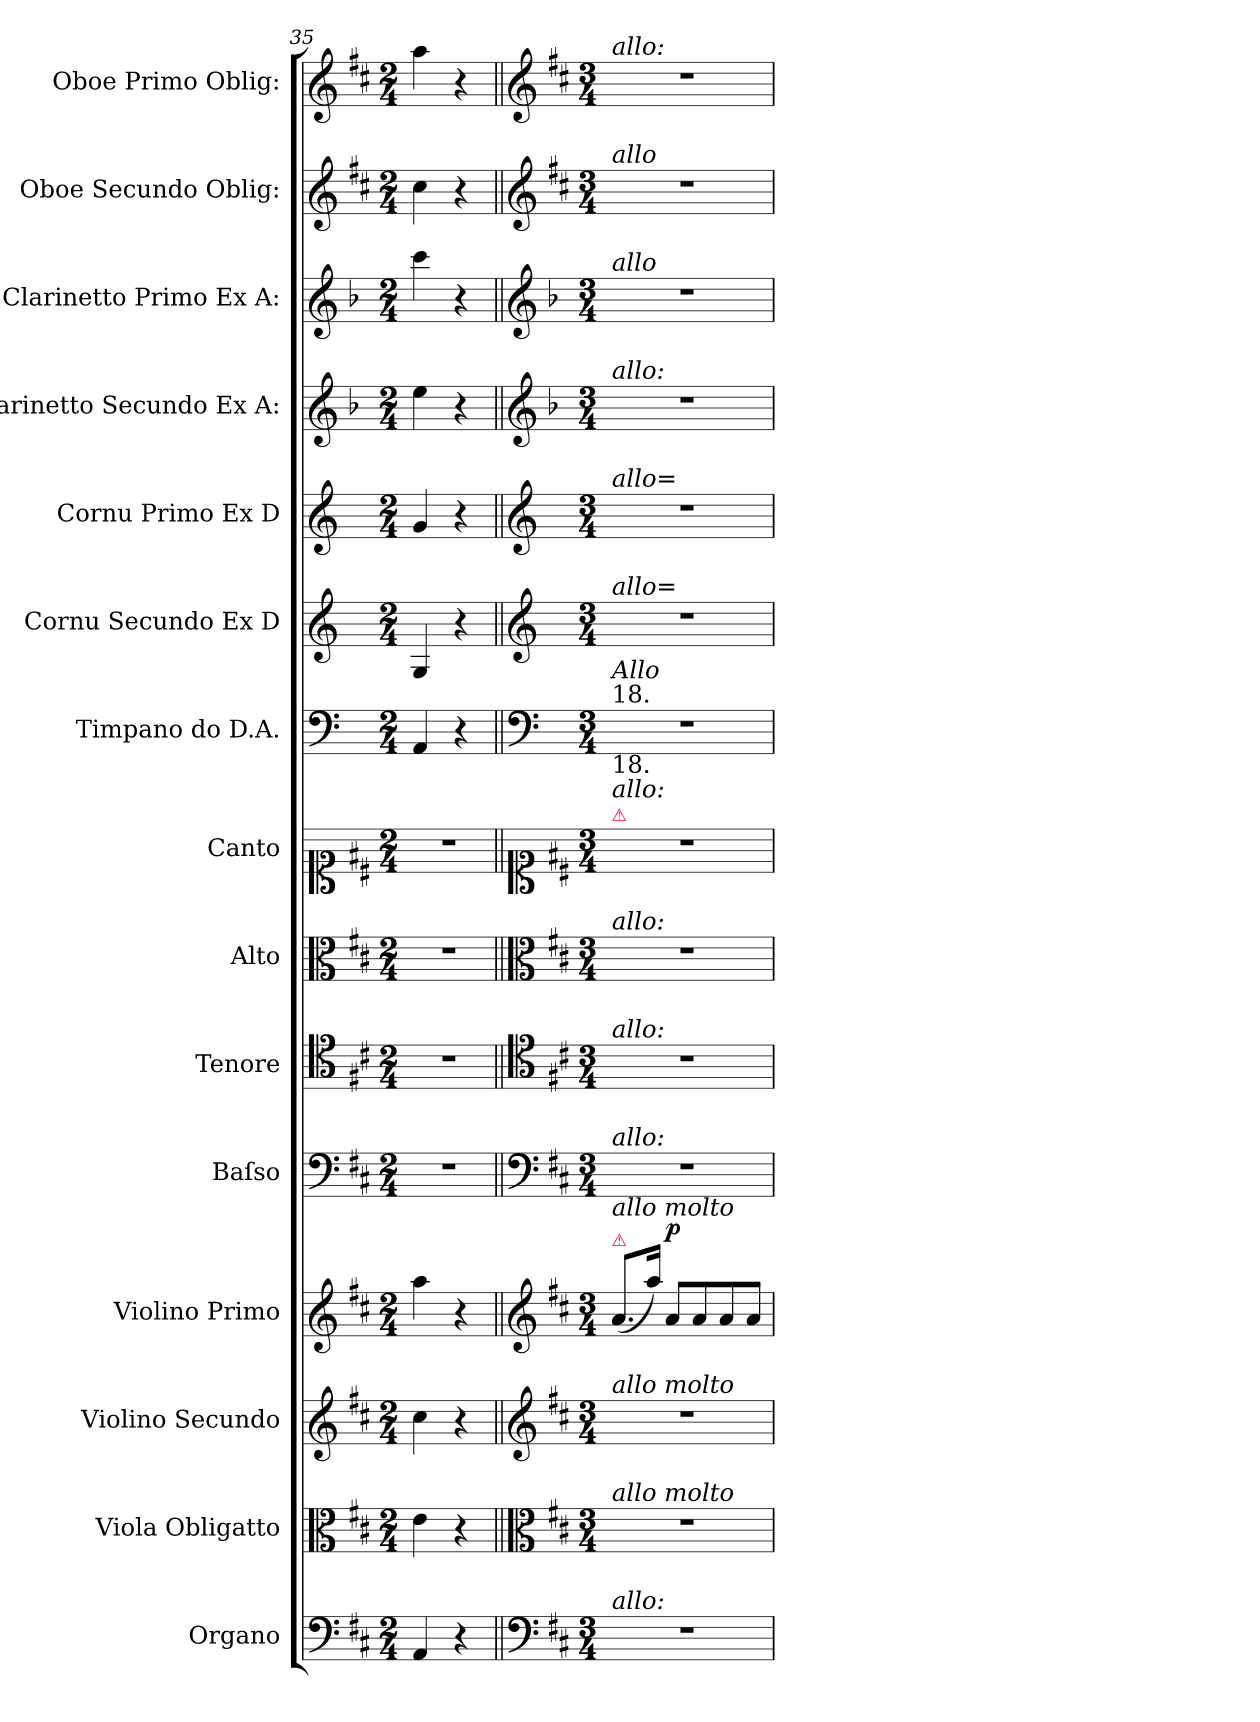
**kern	**kern	**kern	**kern	**dynam	**kern	**kern	**kern	**kern	**kern	**kern	**kern	**kern	**kern	**kern	**kern
*part15	*part14	*part13	*part12	*part12	*part11	*part10	*part9	*part8	*part7	*part6	*part5	*part4	*part3	*part2	*part1
*staff15	*staff14	*staff13	*staff12	*staff12	*staff11	*staff10	*staff9	*staff8	*staff7	*staff6	*staff5	*staff4	*staff3	*staff2	*staff1
*I"Organo	*I"Viola Obligatto	*I"Violino Secundo	*I"Violino Primo	*	*I"Baſso	*I"Tenore	*I"Alto	*I"Canto	*I"Timpano do D.A.	*I"Cornu Secundo Ex D	*I"Cornu Primo Ex D	*I"Clarinetto Secundo Ex A:	*I"Clarinetto Primo Ex A:	*I"Oboe Secundo Oblig:	*I"Oboe Primo Oblig:
*I'org	*I'vla obl	*I'vl 2	*I'vl 1	*	*I'B	*I'T	*I'A	*	*I'timp	*	*	*I'cl 2 in A	*I'cl 1 in A	*I'ob 2	*I'ob 1
*clefF4	*clefC3	*clefG2	*clefG2	*	*clefF4	*clefC4	*clefC3	*clefC1	*clefF4	*clefG2	*clefG2	*clefG2	*clefG2	*clefG2	*clefG2
*	*	*	*	*	*	*	*	*	*	*ITrd-1c-2	*ITrd-1c-2	*ITrd2c3	*ITrd2c3	*	*
*k[f#c#]	*k[f#c#]	*k[f#c#]	*k[f#c#]	*	*k[f#c#]	*k[f#c#]	*k[f#c#]	*k[f#c#]	*k[]	*k[f#c#]	*k[f#c#]	*k[f#c#]	*k[f#c#]	*k[f#c#]	*k[f#c#]
*D:	*D:	*D:	*D:	*	*D:	*D:	*D:	*D:	*	*	*	*D:	*D:	*D:	*D:
*M2/4	*M2/4	*M2/4	*M2/4	*	*M2/4	*M2/4	*M2/4	*M2/4	*M2/4	*M2/4	*M2/4	*M2/4	*M2/4	*M2/4	*M2/4
=35	=35	=35	=35	=35	=35	=35	=35	=35	=35	=35	=35	=35	=35	=35	=35
4AA/	4e\	4cc#\	4aa\	.	2r	2r	2r	2r	4AA/	4A/	4a/	4cc#\	4aa\	4cc#\	4aa\
4r	4r	4r	4r	.	.	.	.	.	4r	4r	4r	4r	4r	4r	4r
=36||	=36||	=36||	=36||	=36||	=36||	=36||	=36||	=36||	=36||	=36||	=36||	=36||	=36||	=36||	=36||
*clefF4	*clefC3	*clefG2	*clefG2	*	*clefF4	*clefC4	*clefC3	*clefC1	*clefF4	*clefG2	*clefG2	*clefG2	*clefG2	*clefG2	*clefG2
*k[f#c#]	*k[f#c#]	*k[f#c#]	*	*	*k[f#c#]	*	*k[f#c#]	*	*	*k[f#c#]	*	*k[f#c#]	*k[f#c#]	*k[f#c#]	*k[f#c#]
*M3/4	*M3/4	*M3/4	*M3/4	*	*M3/4	*M3/4	*M3/4	*M3/4	*M3/4	*M3/4	*M3/4	*M3/4	*M3/4	*M3/4	*M3/4
!	!	!	!	!	!	!	!	!	!	!	!	!	!	!	!LO:TX:a:i:t=allo&colon;
!	!	!	!	!	!	!	!	!	!	!	!	!	!	!LO:TX:a:i:t=allo	!
!	!	!	!	!	!	!	!	!	!	!	!	!	!LO:TX:a:i:t=allo	!	!
!	!	!	!	!	!	!	!	!	!	!	!	!LO:TX:a:i:t=allo&colon;	!	!	!
!	!	!	!	!	!	!	!	!	!	!	!LO:TX:a:i:t=allo=	!	!	!	!
!	!	!	!	!	!	!	!	!	!	!LO:TX:a:i:t=allo=	!	!	!	!	!
!	!	!	!	!	!	!	!	!	!LO:TX:b:t=18.	!	!	!	!	!	!
!	!	!	!	!	!	!	!	!	!LO:TX:a:t=18.	!	!	!	!	!	!
!	!	!	!	!	!	!	!	!	!LO:TX:a:i:t=Allo	!	!	!	!	!	!
!	!	!	!	!	!	!	!	!LO:TX:a:color=crimson:t=⚠	!	!	!	!	!	!	!
!	!	!	!	!	!	!	!	!LO:TX:a:i:t=allo&colon;	!	!	!	!	!	!	!
!	!	!	!	!	!	!	!LO:TX:a:i:t=allo&colon;	!	!	!	!	!	!	!	!
!	!	!	!	!	!	!LO:TX:a:i:t=allo&colon;	!	!	!	!	!	!	!	!	!
!	!	!	!	!	!LO:TX:a:i:t=allo&colon;	!	!	!	!	!	!	!	!	!	!
!	!	!	!LO:TX:a:color=crimson:t=⚠	!	!	!	!	!	!	!	!	!	!	!	!
!	!	!	!LO:TX:a:i:t=allo molto	!	!	!	!	!	!	!	!	!	!	!	!
!	!	!LO:TX:a:i:t=allo molto	!	!	!	!	!	!	!	!	!	!	!	!	!
!	!LO:TX:a:i:t=allo molto	!	!	!	!	!	!	!	!	!	!	!	!	!	!
!LO:TX:a:i:t=allo&colon;	!	!	!	!	!	!	!	!	!	!	!	!	!	!	!
2.r	2.r	2.r	(8.a/L	.	2.r	2.r	2.r	2.r	2.r	2.r	2.r	2.r	2.r	2.r	2.r
.	.	.	16aa\Jk)	.	.	.	.	.	.	.	.	.	.	.	.
!	!	!	!	!LO:DY:a	!	!	!	!	!	!	!	!	!	!	!
.	.	.	8a/L	p	.	.	.	.	.	.	.	.	.	.	.
.	.	.	8a/	.	.	.	.	.	.	.	.	.	.	.	.
.	.	.	8a/	.	.	.	.	.	.	.	.	.	.	.	.
.	.	.	8a/J	.	.	.	.	.	.	.	.	.	.	.	.
=	=	=	=	=	=	=	=	=	=	=	=	=	=	=	=
*-	*-	*-	*-	*-	*-	*-	*-	*-	*-	*-	*-	*-	*-	*-	*-
